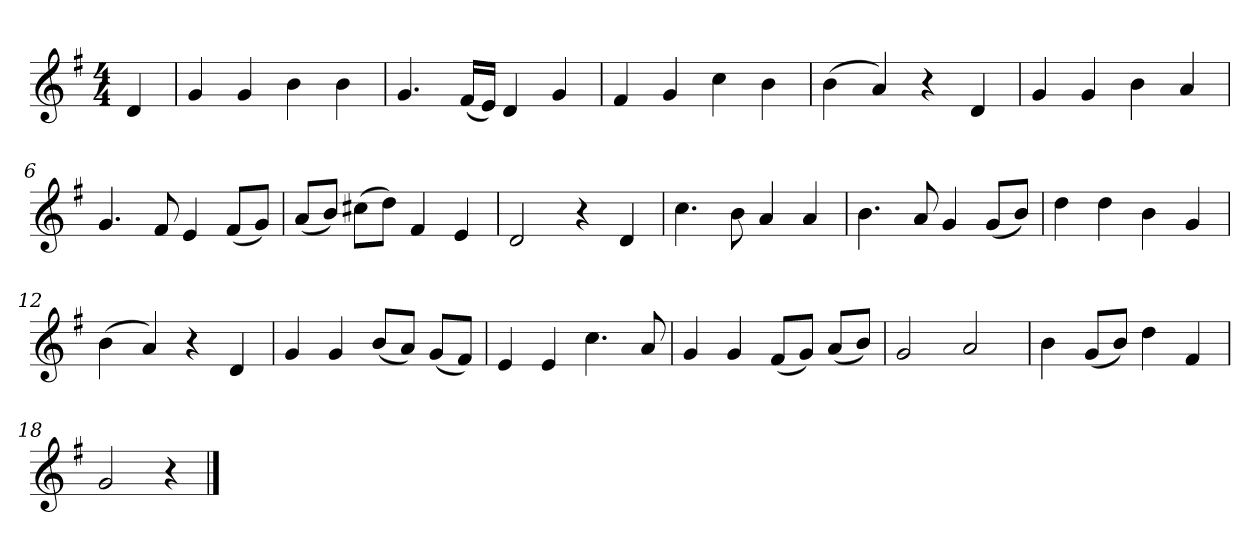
**kern
*part1
*staff1
*k[f#]
*M4/4
*MM120
=
4d
=1
4g
4g
4b
4b
=2
4.g
(16f#LL
16eJJ)
4d
4g
=3
4f#
4g
4cc
4b
=4
(4b
4a)
4r
4d
=5
4g
4g
4b
4a
=6
4.g
8f#
4e
(8f#L
8gJ)
=7
(8aL
8bJ)
(8cc#XL
8ddJ)
4f#
4e
=8
2d
4r
4d
=9
4.cc
8b
4a
4a
=10
4.b
8a
4g
(8gL
8bJ)
=11
4dd
4dd
4b
4g
=12
(4b
4a)
4r
4d
=13
4g
4g
(8bL
8aJ)
(8gL
8f#J)
=14
4e
4e
4.cc
8a
=15
4g
4g
(8f#L
8gJ)
(8aL
8bJ)
=16
2g
2a
=17
4b
(8gL
8bJ)
4dd
4f#
=18
2g
4r
==
*-
